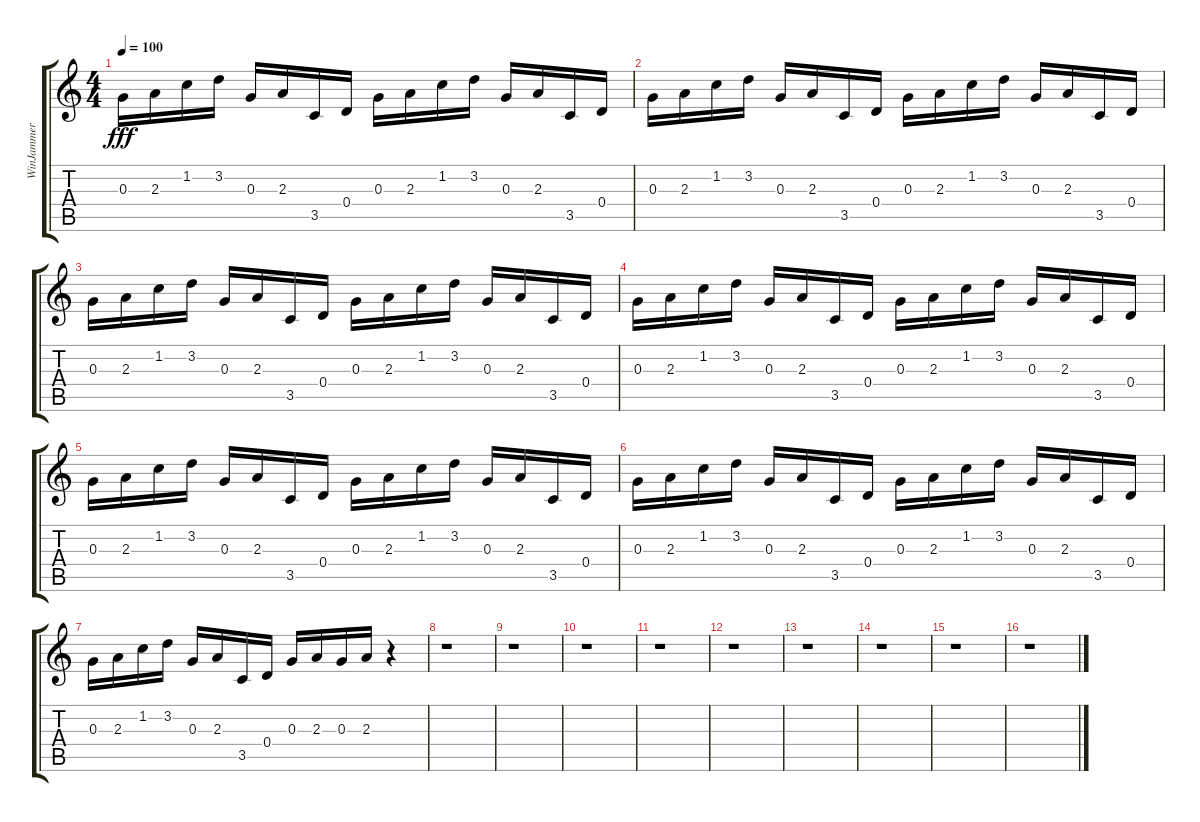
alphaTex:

\track ("WinJammer Demo" "WinJammer ") {instrument electricguitarmuted}
\staff {score tabs}
\tuning (E4 B3 G3 D3 A2 D2) {hide}
\ts (4 4)
\tempo 100
\clef g2
\ks c
0.3.16{dy fff} 2.3.16 1.2.16 3.2.16 0.3.16 2.3.16 3.5.16 0.4.16 0.3.16 2.3.16 1.2.16 3.2.16 0.3.16 2.3.16 3.5.16 0.4.16 |
0.3.16 2.3.16 1.2.16 3.2.16 0.3.16 2.3.16 3.5.16 0.4.16 0.3.16 2.3.16 1.2.16 3.2.16 0.3.16 2.3.16 3.5.16 0.4.16 |
0.3.16 2.3.16 1.2.16 3.2.16 0.3.16 2.3.16 3.5.16 0.4.16 0.3.16 2.3.16 1.2.16 3.2.16 0.3.16 2.3.16 3.5.16 0.4.16 |
0.3.16 2.3.16 1.2.16 3.2.16 0.3.16 2.3.16 3.5.16 0.4.16 0.3.16 2.3.16 1.2.16 3.2.16 0.3.16 2.3.16 3.5.16 0.4.16 |
0.3.16 2.3.16 1.2.16 3.2.16 0.3.16 2.3.16 3.5.16 0.4.16 0.3.16 2.3.16 1.2.16 3.2.16 0.3.16 2.3.16 3.5.16 0.4.16 |
0.3.16 2.3.16 1.2.16 3.2.16 0.3.16 2.3.16 3.5.16 0.4.16 0.3.16 2.3.16 1.2.16 3.2.16 0.3.16 2.3.16 3.5.16 0.4.16 |
0.3.16 2.3.16 1.2.16 3.2.16 0.3.16 2.3.16 3.5.16 0.4.16 0.3.16 2.3.16 0.3.16 2.3.16 r.4 |
r.1 |
r.1 |
r.1 |
r.1 |
r.1 |
r.1 |
r.1 |
r.1 |
r.1
